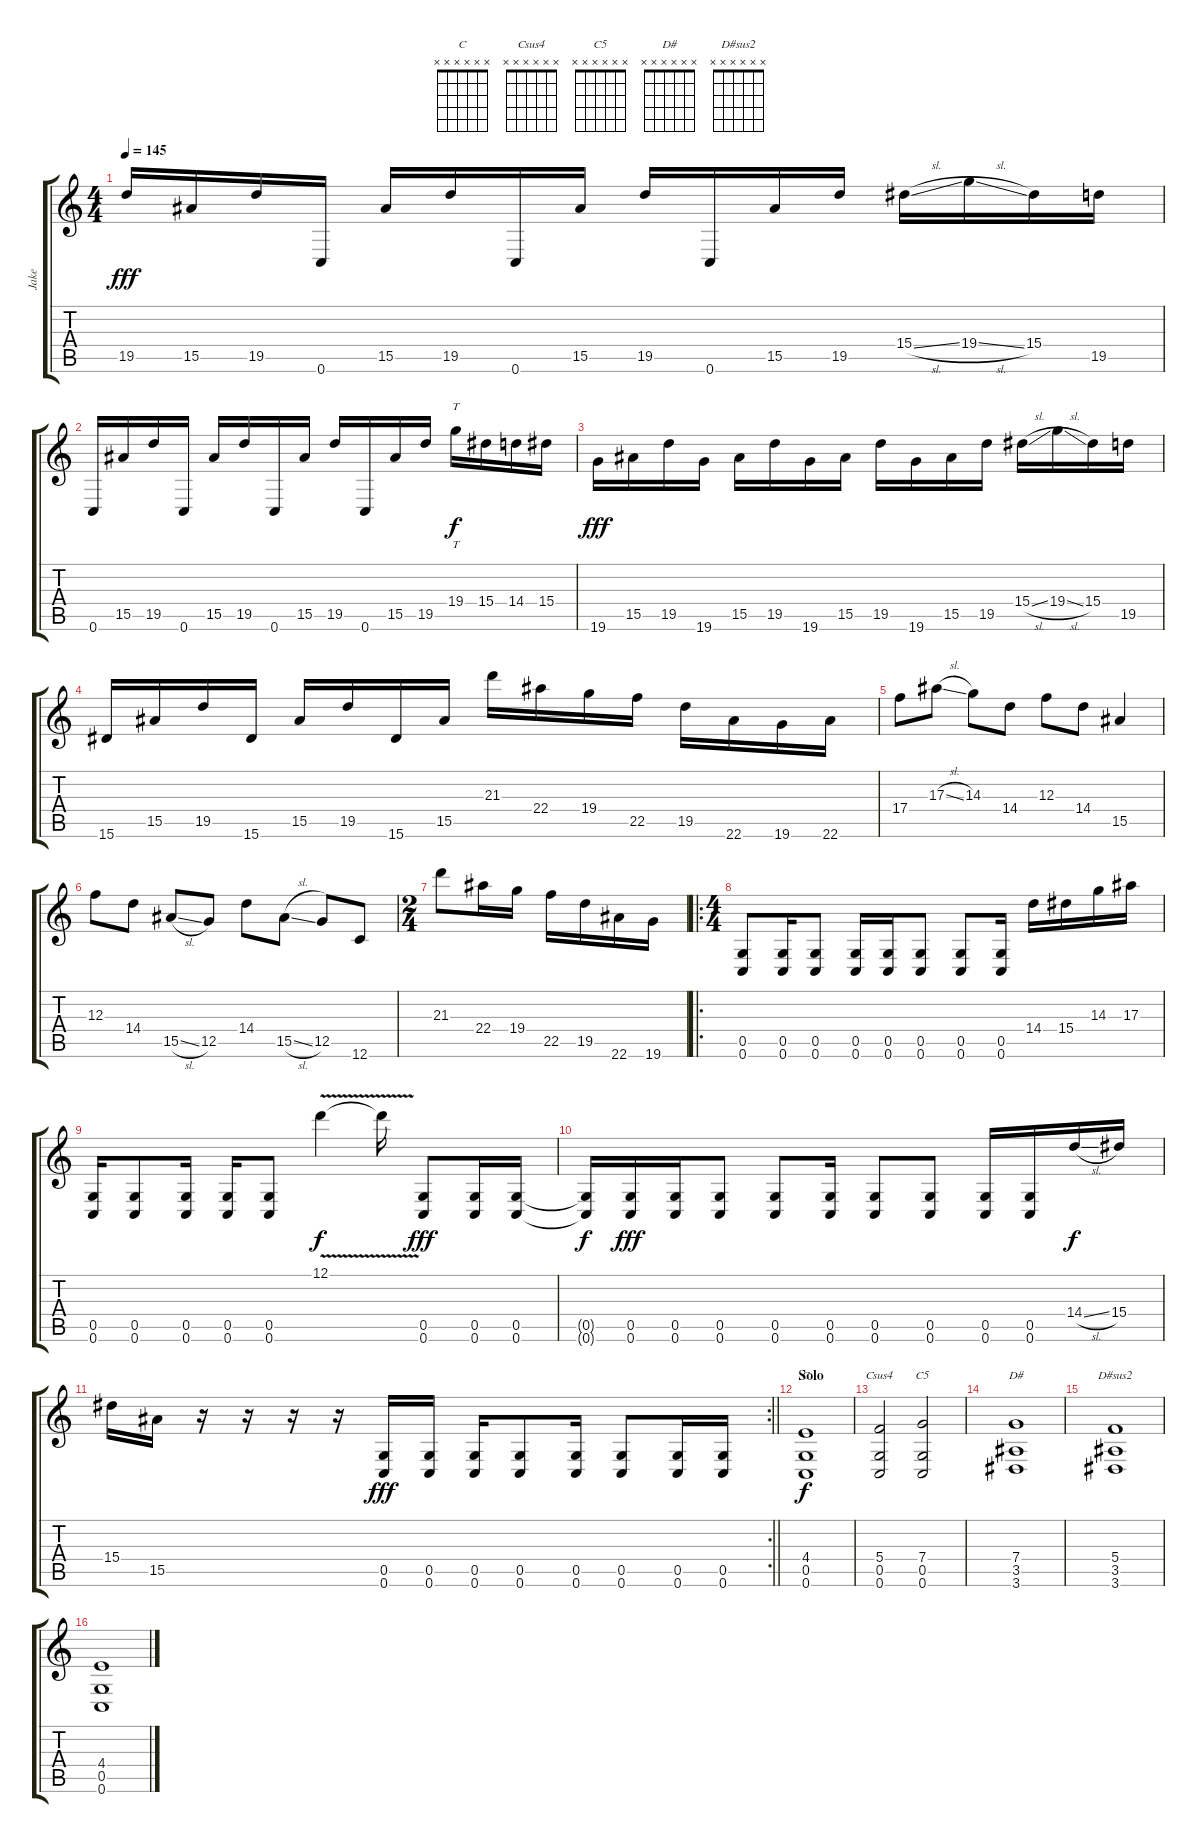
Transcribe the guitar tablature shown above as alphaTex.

\track ("Jake " "Jake ") {instrument distortionguitar}
\staff {score tabs}
\tuning (D4 A3 F3 C3 G2 C2) {hide}
\chord ("C" x x x x x x)
\chord ("Csus4" x x x x x x)
\chord ("C5" x x x x x x)
\chord ("D#" x x x x x x)
\chord ("D#sus2" x x x x x x)
\ts (4 4)
\tempo 145
\clef g2
\ks c
19.5.16{dy fff instrument distortionguitar} 15.5.16 19.5.16 0.6.16 15.5.16 19.5.16 0.6.16 15.5.16 19.5.16 0.6.16 15.5.16 19.5.16 15.4{sl}.16 19.4{sl}.16 15.4.16 19.5.16 |
0.6.16 15.5.16 19.5.16 0.6.16 15.5.16 19.5.16 0.6.16 15.5.16 19.5.16 0.6.16 15.5.16 19.5.16 19.4.16{tt dy f} 15.4.16 14.4.16 15.4.16 |
19.6.16{dy fff} 15.5.16 19.5.16 19.6.16 15.5.16 19.5.16 19.6.16 15.5.16 19.5.16 19.6.16 15.5.16 19.5.16 15.4{sl}.16 19.4{sl}.16 15.4.16 19.5.16 |
15.6.16 15.5.16 19.5.16 15.6.16 15.5.16 19.5.16 15.6.16 15.5.16 21.3.16 22.4.16 19.4.16 22.5.16 19.5.16 22.6.16 19.6.16 22.6.16 |
17.4.8{instrument overdrivenguitar} 17.3{sl}.8 14.3.8 14.4.8 12.3.8 14.4.8 15.5.4 |
12.3.8 14.4.8 15.5{sl}.8 12.5.8 14.4.8 15.5{sl}.8 12.5.8 12.6.8 |
\ts (2 4)
21.3.8{instrument distortionguitar} 22.4.16 19.4.16 22.5.16 19.5.16 22.6.16 19.6.16 |
\ro
\ts (4 4)
(0.5 0.6).8 (0.5 0.6).16 (0.5 0.6).8 (0.5 0.6).16 (0.5 0.6).16 (0.5 0.6).8 (0.5 0.6).8 (0.5 0.6).16 14.4.16 15.4.16 14.3.16 17.3.16 |
(0.5 0.6).16 (0.5 0.6).8 (0.5 0.6).16 (0.5 0.6).16 (0.5 0.6).8 12.1{v}.4{dy f} 12.1{t}.16 (0.5 0.6).8{dy fff} (0.5 0.6).16 (0.5 0.6).16 |
(0.5{t} 0.6{t}).16{dy f} (0.5 0.6).16{dy fff} (0.5 0.6).16 (0.5 0.6).8 (0.5 0.6).8 (0.5 0.6).16 (0.5 0.6).8 (0.5 0.6).8 (0.5 0.6).16 (0.5 0.6).16 14.4{sl}.16{dy f} 15.4.16 |
\rc 2
\barLineRight lightlight
15.4.16 15.5.16 r.16 r.16 r.16 r.16 (0.5 0.6).16{dy fff} (0.5 0.6).16 (0.5 0.6).16 (0.5 0.6).8 (0.5 0.6).16 (0.5 0.6).8 (0.5 0.6).16 (0.5 0.6).16 |
\section ("" "Solo")
(4.4 0.5 0.6).1{ch "C" dy f} |
(5.4 0.5 0.6).2{ch "Csus4"} (7.4 0.5 0.6).2{ch "C5"} |
(7.4 3.5 3.6).1{ch "D#"} |
(5.4 3.5 3.6).1{ch "D#sus2"} |
(4.4 0.5 0.6).1
